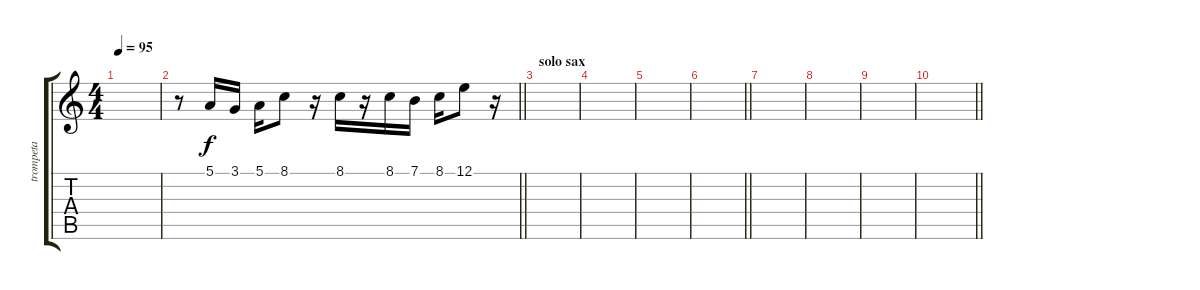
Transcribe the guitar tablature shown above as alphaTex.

\track ("trompeta" "trompeta") {instrument trumpet}
\staff {score tabs}
\tuning (E4 B3 G3 D3 A2 E2) {hide}
\ts (4 4)
\tempo 95
\clef g2
\ks c
|
\barLineRight lightlight
r.8 5.1.16 3.1.16 5.1.16 8.1.8 r.16 8.1.16 r.16 8.1.16 7.1.16 8.1.16 12.1.8 r.16 |
\section ("" "solo sax")
|
|
|
\barLineRight lightlight
|
|
|
|
\barLineRight lightlight
